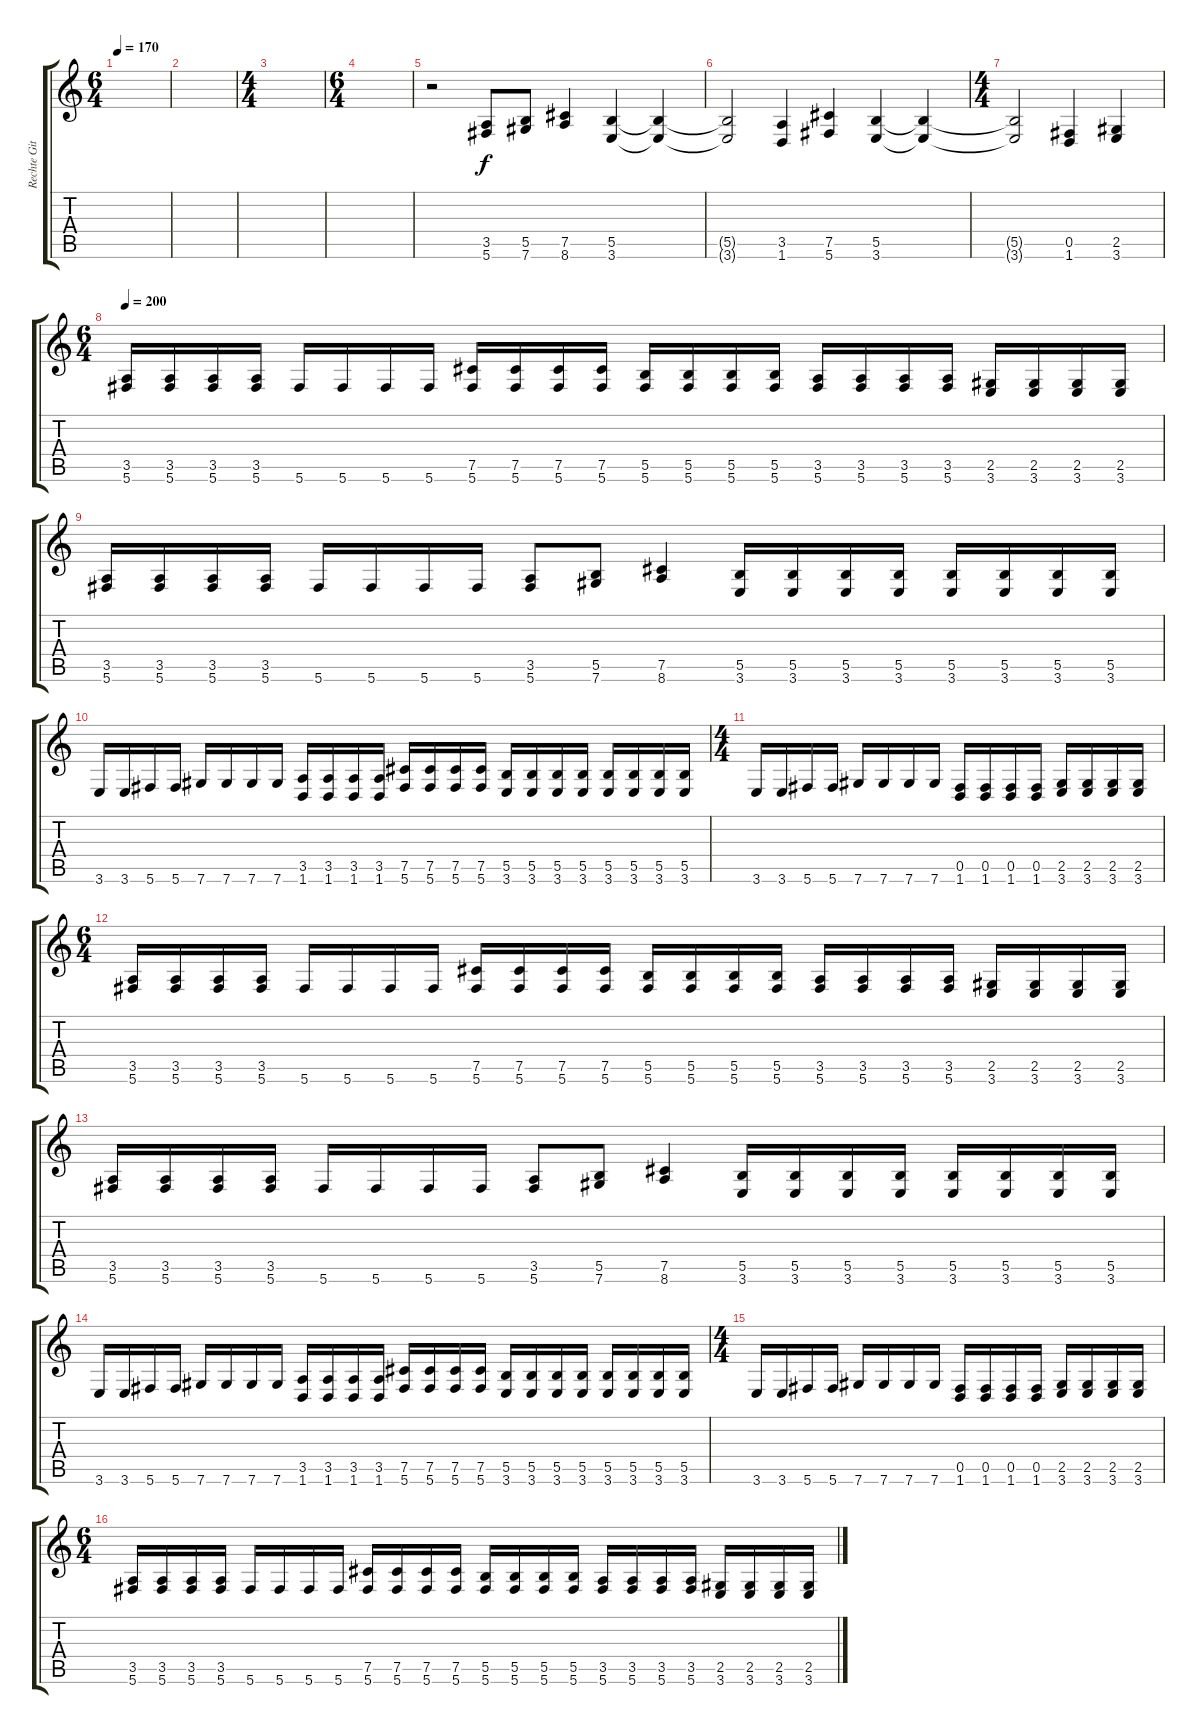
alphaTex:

\track ("Rechte Gitarre" "Rechte Git") {instrument distortionguitar}
\staff {score tabs}
\tuning (Db4 Ab3 E3 B2 Gb2 Db2) {hide}
\ts (6 4)
\tempo 170
\clef g2
\ks c
|
|
\ts (4 4)
|
\ts (6 4)
|
r.2 (3.5 5.6).8{dy f} (5.5 7.6).8 (7.5 8.6).4 (5.5 3.6).4 (5.5{t} 3.6{t}).4 |
(5.5{t} 3.6{t}).2 (3.5 1.6).4 (7.5 5.6).4 (5.5 3.6).4 (5.5{t} 3.6{t}).4 |
\ts (4 4)
(5.5{t} 3.6{t}).2 (0.5 1.6).4 (2.5 3.6).4 |
\ts (6 4)
\tempo 200
(3.5 5.6).16 (3.5 5.6).16 (3.5 5.6).16 (3.5 5.6).16 5.6.16 5.6.16 5.6.16 5.6.16 (7.5 5.6).16 (7.5 5.6).16 (7.5 5.6).16 (7.5 5.6).16 (5.5 5.6).16 (5.5 5.6).16 (5.5 5.6).16 (5.5 5.6).16 (3.5 5.6).16 (3.5 5.6).16 (3.5 5.6).16 (3.5 5.6).16 (2.5 3.6).16 (2.5 3.6).16 (2.5 3.6).16 (2.5 3.6).16 |
(3.5 5.6).16 (3.5 5.6).16 (3.5 5.6).16 (3.5 5.6).16 5.6.16 5.6.16 5.6.16 5.6.16 (3.5 5.6).8 (5.5 7.6).8 (7.5 8.6).4 (5.5 3.6).16 (5.5 3.6).16 (5.5 3.6).16 (5.5 3.6).16 (5.5 3.6).16 (5.5 3.6).16 (5.5 3.6).16 (5.5 3.6).16 |
3.6.16 3.6.16 5.6.16 5.6.16 7.6.16 7.6.16 7.6.16 7.6.16 (3.5 1.6).16 (3.5 1.6).16 (3.5 1.6).16 (3.5 1.6).16 (7.5 5.6).16 (7.5 5.6).16 (7.5 5.6).16 (7.5 5.6).16 (5.5 3.6).16 (5.5 3.6).16 (5.5 3.6).16 (5.5 3.6).16 (5.5 3.6).16 (5.5 3.6).16 (5.5 3.6).16 (5.5 3.6).16 |
\ts (4 4)
3.6.16 3.6.16 5.6.16 5.6.16 7.6.16 7.6.16 7.6.16 7.6.16 (0.5 1.6).16 (0.5 1.6).16 (0.5 1.6).16 (0.5 1.6).16 (2.5 3.6).16 (2.5 3.6).16 (2.5 3.6).16 (2.5 3.6).16 |
\ts (6 4)
(3.5 5.6).16 (3.5 5.6).16 (3.5 5.6).16 (3.5 5.6).16 5.6.16 5.6.16 5.6.16 5.6.16 (7.5 5.6).16 (7.5 5.6).16 (7.5 5.6).16 (7.5 5.6).16 (5.5 5.6).16 (5.5 5.6).16 (5.5 5.6).16 (5.5 5.6).16 (3.5 5.6).16 (3.5 5.6).16 (3.5 5.6).16 (3.5 5.6).16 (2.5 3.6).16 (2.5 3.6).16 (2.5 3.6).16 (2.5 3.6).16 |
(3.5 5.6).16 (3.5 5.6).16 (3.5 5.6).16 (3.5 5.6).16 5.6.16 5.6.16 5.6.16 5.6.16 (3.5 5.6).8 (5.5 7.6).8 (7.5 8.6).4 (5.5 3.6).16 (5.5 3.6).16 (5.5 3.6).16 (5.5 3.6).16 (5.5 3.6).16 (5.5 3.6).16 (5.5 3.6).16 (5.5 3.6).16 |
3.6.16 3.6.16 5.6.16 5.6.16 7.6.16 7.6.16 7.6.16 7.6.16 (3.5 1.6).16 (3.5 1.6).16 (3.5 1.6).16 (3.5 1.6).16 (7.5 5.6).16 (7.5 5.6).16 (7.5 5.6).16 (7.5 5.6).16 (5.5 3.6).16 (5.5 3.6).16 (5.5 3.6).16 (5.5 3.6).16 (5.5 3.6).16 (5.5 3.6).16 (5.5 3.6).16 (5.5 3.6).16 |
\ts (4 4)
3.6.16 3.6.16 5.6.16 5.6.16 7.6.16 7.6.16 7.6.16 7.6.16 (0.5 1.6).16 (0.5 1.6).16 (0.5 1.6).16 (0.5 1.6).16 (2.5 3.6).16 (2.5 3.6).16 (2.5 3.6).16 (2.5 3.6).16 |
\ts (6 4)
(3.5 5.6).16 (3.5 5.6).16 (3.5 5.6).16 (3.5 5.6).16 5.6.16 5.6.16 5.6.16 5.6.16 (7.5 5.6).16 (7.5 5.6).16 (7.5 5.6).16 (7.5 5.6).16 (5.5 5.6).16 (5.5 5.6).16 (5.5 5.6).16 (5.5 5.6).16 (3.5 5.6).16 (3.5 5.6).16 (3.5 5.6).16 (3.5 5.6).16 (2.5 3.6).16 (2.5 3.6).16 (2.5 3.6).16 (2.5 3.6).16
